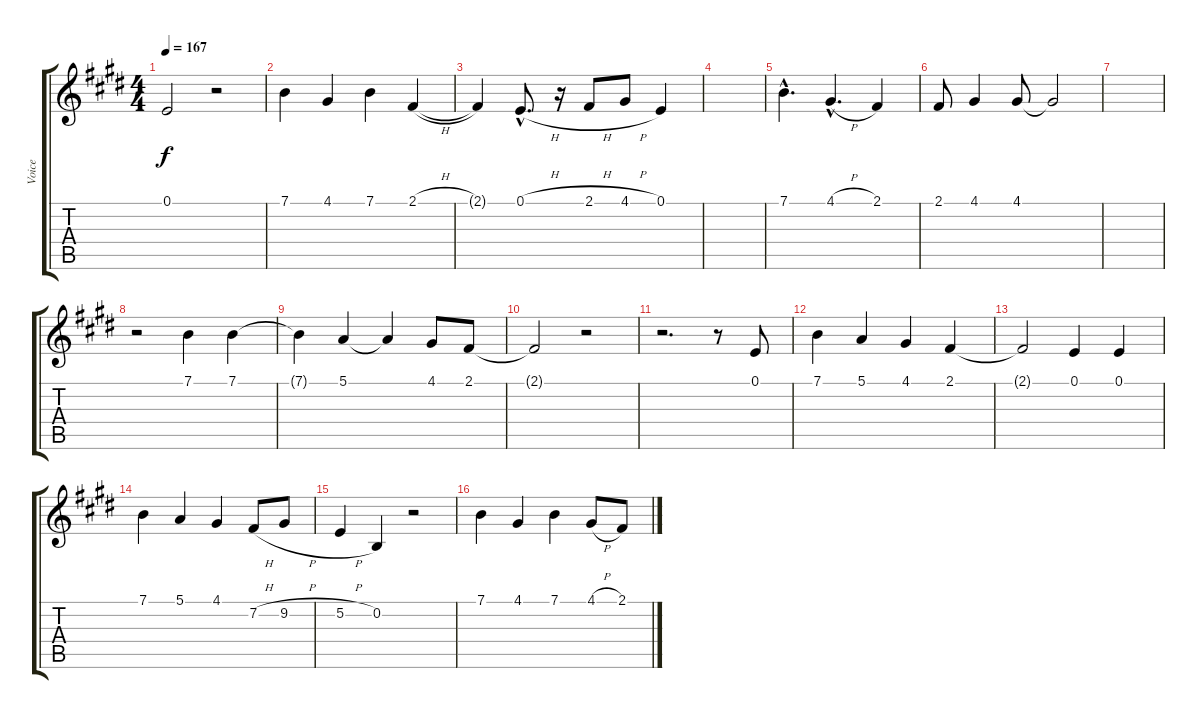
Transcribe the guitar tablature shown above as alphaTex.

\track ("Voice" "Voice") {instrument clarinet}
\staff {score tabs}
\tuning (E4 B3 G3 D3 A2 E2) {hide}
\ts (4 4)
\tempo 167
\clef g2
\ks e
0.1.2{dy f} r.2 |
7.1.4 4.1.4 7.1.4 2.1{h}.4 |
2.1{t}.4 0.1{h hac}.8{d} r.16 2.1{h}.8 4.1{h}.8 0.1.4 |
|
7.1{hac}.4{d} 4.1{h hac}.4{d} 2.1.4 |
2.1.8 4.1.4 4.1.8 4.1{t}.2 |
|
r.2 7.1.4 7.1.4 |
7.1{t}.4 5.1.4 5.1{t}.4 4.1.8 2.1.8 |
2.1{t}.2 r.2 |
r.2{d} r.8 0.1.8 |
7.1.4 5.1.4 4.1.4 2.1.4 |
2.1{t}.2 0.1.4 0.1.4 |
7.1.4 5.1.4 4.1.4 7.2{h}.8 9.2{h}.8 |
5.2{h}.4 0.2.4 r.2 |
7.1.4 4.1.4 7.1.4 4.1{h}.8 2.1{h}.8
